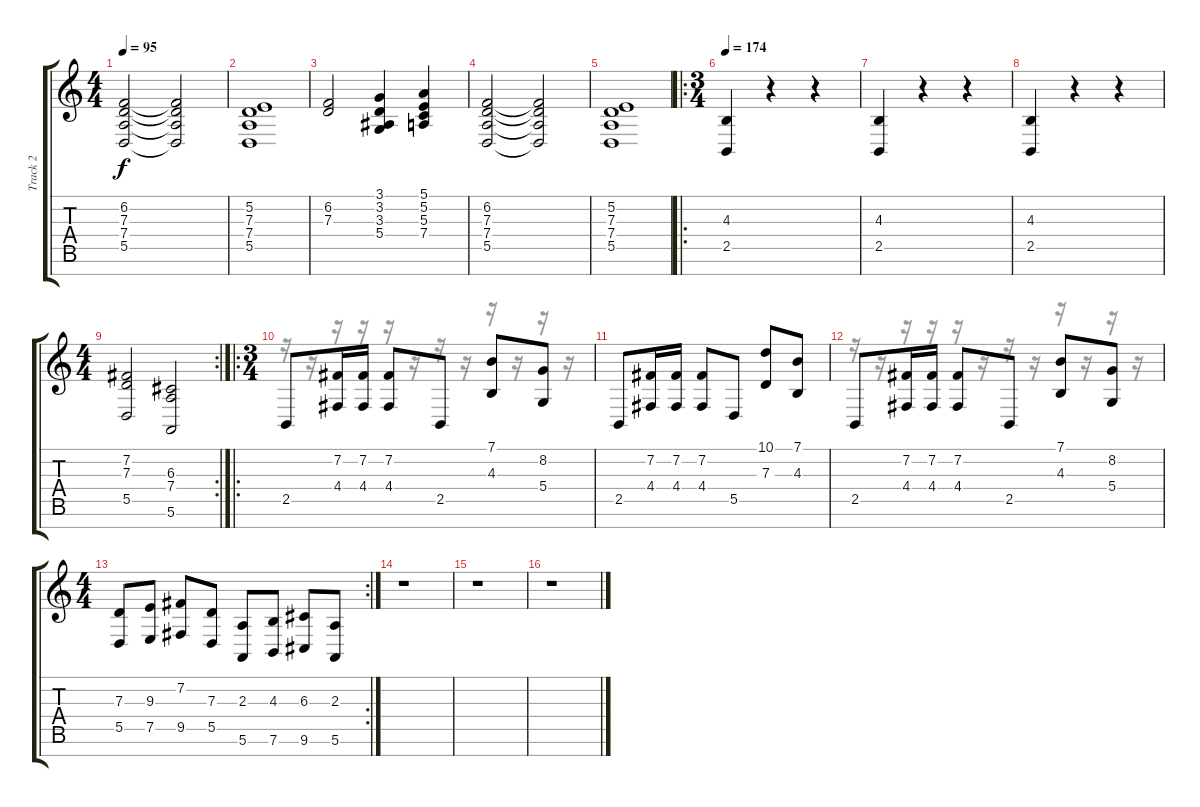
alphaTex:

\track ("Track 2" "Track 2") {instrument stringensemble1}
\staff {score tabs}
\tuning (E4 B3 G3 D3 A2 E2 B1) {hide}
\voice
\ts (4 4)
\tempo 95
\clef g2
\ks c
(6.2 7.3 7.4 5.5).2{dy f} (6.2{t} 7.3{t} 7.4{t} 5.5{t}).2 |
(5.2 7.3 7.4 5.5).1 |
(6.2 7.3).2 (3.1 3.2 3.3 5.4).4 (5.1 5.2 5.3 7.4).4 |
(6.2 7.3 7.4 5.5).2 (6.2{t} 7.3{t} 7.4{t} 5.5{t}).2 |
(5.2 7.3 7.4 5.5).1 |
\ro
\ts (3 4)
\tempo 174
(4.3 2.5).4 r.4 r.4 |
(4.3 2.5).4 r.4 r.4 |
(4.3 2.5).4 r.4 r.4 |
\rc 2
\ts (4 4)
(7.2 7.3 5.5).2 (6.3 7.4 5.6).2 |
\ro
\ts (3 4)
2.5.8 (7.2 4.4).16 (7.2 4.4).16 (7.2 4.4).8 2.5.8 (7.1 4.3).8 (8.2 5.4).8 |
2.5.8 (7.2 4.4).16 (7.2 4.4).16 (7.2 4.4).8 5.5.8 (10.1 7.3).8 (7.1 4.3).8 |
2.5.8 (7.2 4.4).16 (7.2 4.4).16 (7.2 4.4).8 2.5.8 (7.1 4.3).8 (8.2 5.4).8 |
\rc 2
\ts (4 4)
(7.3 5.5).8 (9.3 7.5).8 (7.2 9.5).8 (7.3 5.5).8 (2.3 5.6).8 (4.3 7.6).8 (6.3 9.6).8 (2.3 5.6).8 |
r.1 |
r.1 |
r.1
\voice
\clef g2
\ottava regular
\simile none
\ks c
|
|
|
|
|
|
|
|
|
r.16 r.16 r.16 r.16 r.16 r.16 r.16 r.16 r.16 r.16 r.16 r.16 |
|
r.16 r.16 r.16 r.16 r.16 r.16 r.16 r.16 r.16 r.16 r.16 r.16 |
|
|
|
